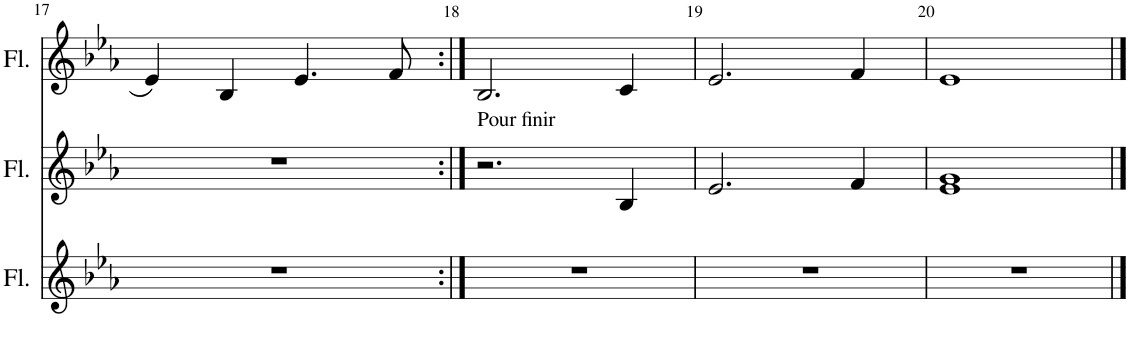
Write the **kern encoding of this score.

**kern	**kern	**kern
*part3	*part2	*part1
*staff3	*staff2	*staff1
*I"Flute	*I"Flute	*I"Flute
*I'Fl.	*I'Fl.	*I'Fl.
!!LO:PB:g=z
*clefG2	*clefG2	*clefG2
*k[b-e-a-]	*k[b-e-a-]	*k[b-e-a-]
=17	=17	=17
1r	1r	4e-/
.	.	4B-/
.	.	4.e-/
.	.	8f/
=18:|!	=18:|!	=18:|!
!	!LO:TX:a:t=Pour finir	!
1r	2.r	2.B-/
.	4B-/	4c/
=19	=19	=19
1r	2.e-/	2.e-/
.	4f/	4f/
=20	=20	=20
1r	1e- 1g	1e-
==	==	==
*-	*-	*-
